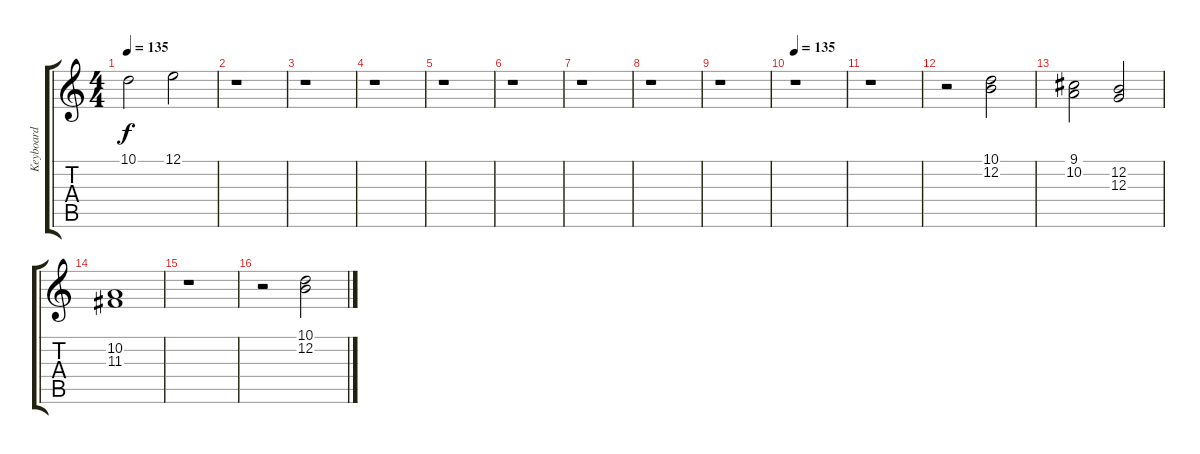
\track ("Keyboard" "Keyboard") {instrument pad5bowed}
\staff {score tabs}
\tuning (E4 B3 G3 D3 A2 E2) {hide}
\ts (4 4)
\tempo 135
\clef g2
\ks c
10.1.2{dy f} 12.1.2 |
r.1 |
r.1 |
r.1 |
r.1 |
r.1 |
r.1 |
r.1 |
r.1 |
\tempo 135
r.1 |
r.1 |
r.2 (10.1 12.2).2 |
(9.1 10.2).2 (12.2 12.3).2 |
(10.2 11.3).1 |
r.1 |
r.2 (10.1 12.2).2
